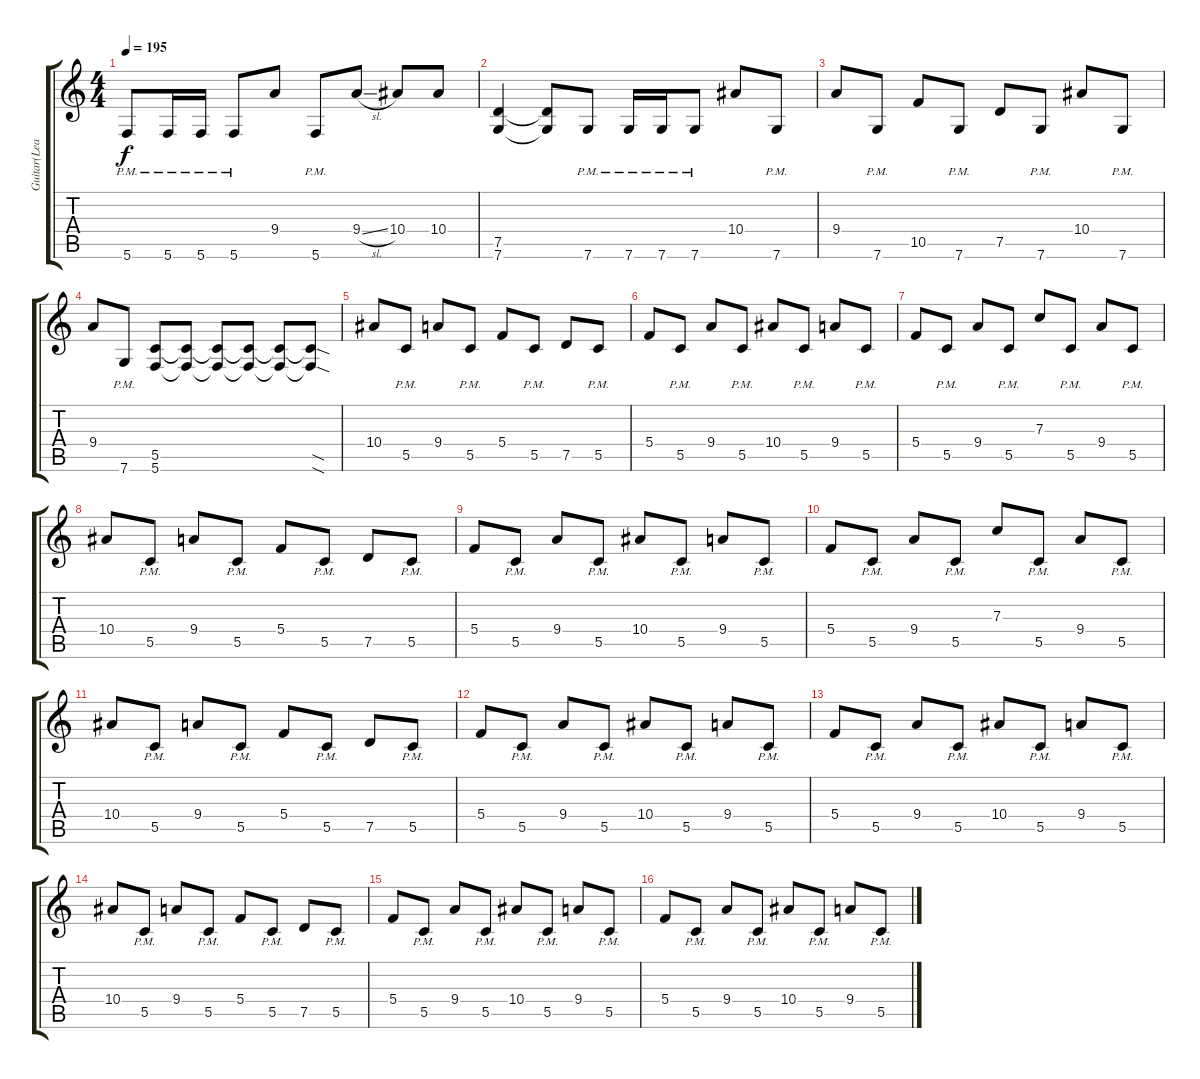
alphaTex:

\track ("Guitar(Lead)" "Guitar(Lea") {instrument distortionguitar}
\staff {score tabs}
\tuning (D4 A3 F3 C3 G2 C2) {hide}
\ts (4 4)
\tempo 195
\clef g2
\ks c
5.6{pm}.8{dy f} 5.6{pm}.16 5.6{pm}.16 5.6{pm}.8 9.4.8 5.6{pm}.8 9.4{sl}.8 10.4.8 10.4.8 |
(7.5 7.6).4 (7.5{t} 7.6{t}).8 7.6{pm}.8 7.6{pm}.16 7.6{pm}.16 7.6{pm}.8 10.4.8 7.6{pm}.8 |
9.4.8 7.6{pm}.8 10.5.8 7.6{pm}.8 7.5.8 7.6{pm}.8 10.4.8 7.6{pm}.8 |
9.4.8 7.6{pm}.8 (5.5 5.6).8 (5.5{t} 5.6{t}).8 (5.5{t} 5.6{t}).8 (5.5{t} 5.6{t}).8 (5.5{t} 5.6{t}).8 (5.5{sod t} 5.6{sod t}).8 |
10.4.8 5.5{pm}.8 9.4.8 5.5{pm}.8 5.4.8 5.5{pm}.8 7.5.8 5.5{pm}.8 |
5.4.8 5.5{pm}.8 9.4.8 5.5{pm}.8 10.4.8 5.5{pm}.8 9.4.8 5.5{pm}.8 |
5.4.8 5.5{pm}.8 9.4.8 5.5{pm}.8 7.3.8 5.5{pm}.8 9.4.8 5.5{pm}.8 |
10.4.8 5.5{pm}.8 9.4.8 5.5{pm}.8 5.4.8 5.5{pm}.8 7.5.8 5.5{pm}.8 |
5.4.8 5.5{pm}.8 9.4.8 5.5{pm}.8 10.4.8 5.5{pm}.8 9.4.8 5.5{pm}.8 |
5.4.8 5.5{pm}.8 9.4.8 5.5{pm}.8 7.3.8 5.5{pm}.8 9.4.8 5.5{pm}.8 |
10.4.8 5.5{pm}.8 9.4.8 5.5{pm}.8 5.4.8 5.5{pm}.8 7.5.8 5.5{pm}.8 |
5.4.8 5.5{pm}.8 9.4.8 5.5{pm}.8 10.4.8 5.5{pm}.8 9.4.8 5.5{pm}.8 |
5.4.8 5.5{pm}.8 9.4.8 5.5{pm}.8 10.4.8 5.5{pm}.8 9.4.8 5.5{pm}.8 |
10.4.8 5.5{pm}.8 9.4.8 5.5{pm}.8 5.4.8 5.5{pm}.8 7.5.8 5.5{pm}.8 |
5.4.8 5.5{pm}.8 9.4.8 5.5{pm}.8 10.4.8 5.5{pm}.8 9.4.8 5.5{pm}.8 |
5.4.8 5.5{pm}.8 9.4.8 5.5{pm}.8 10.4.8 5.5{pm}.8 9.4.8 5.5{pm}.8
